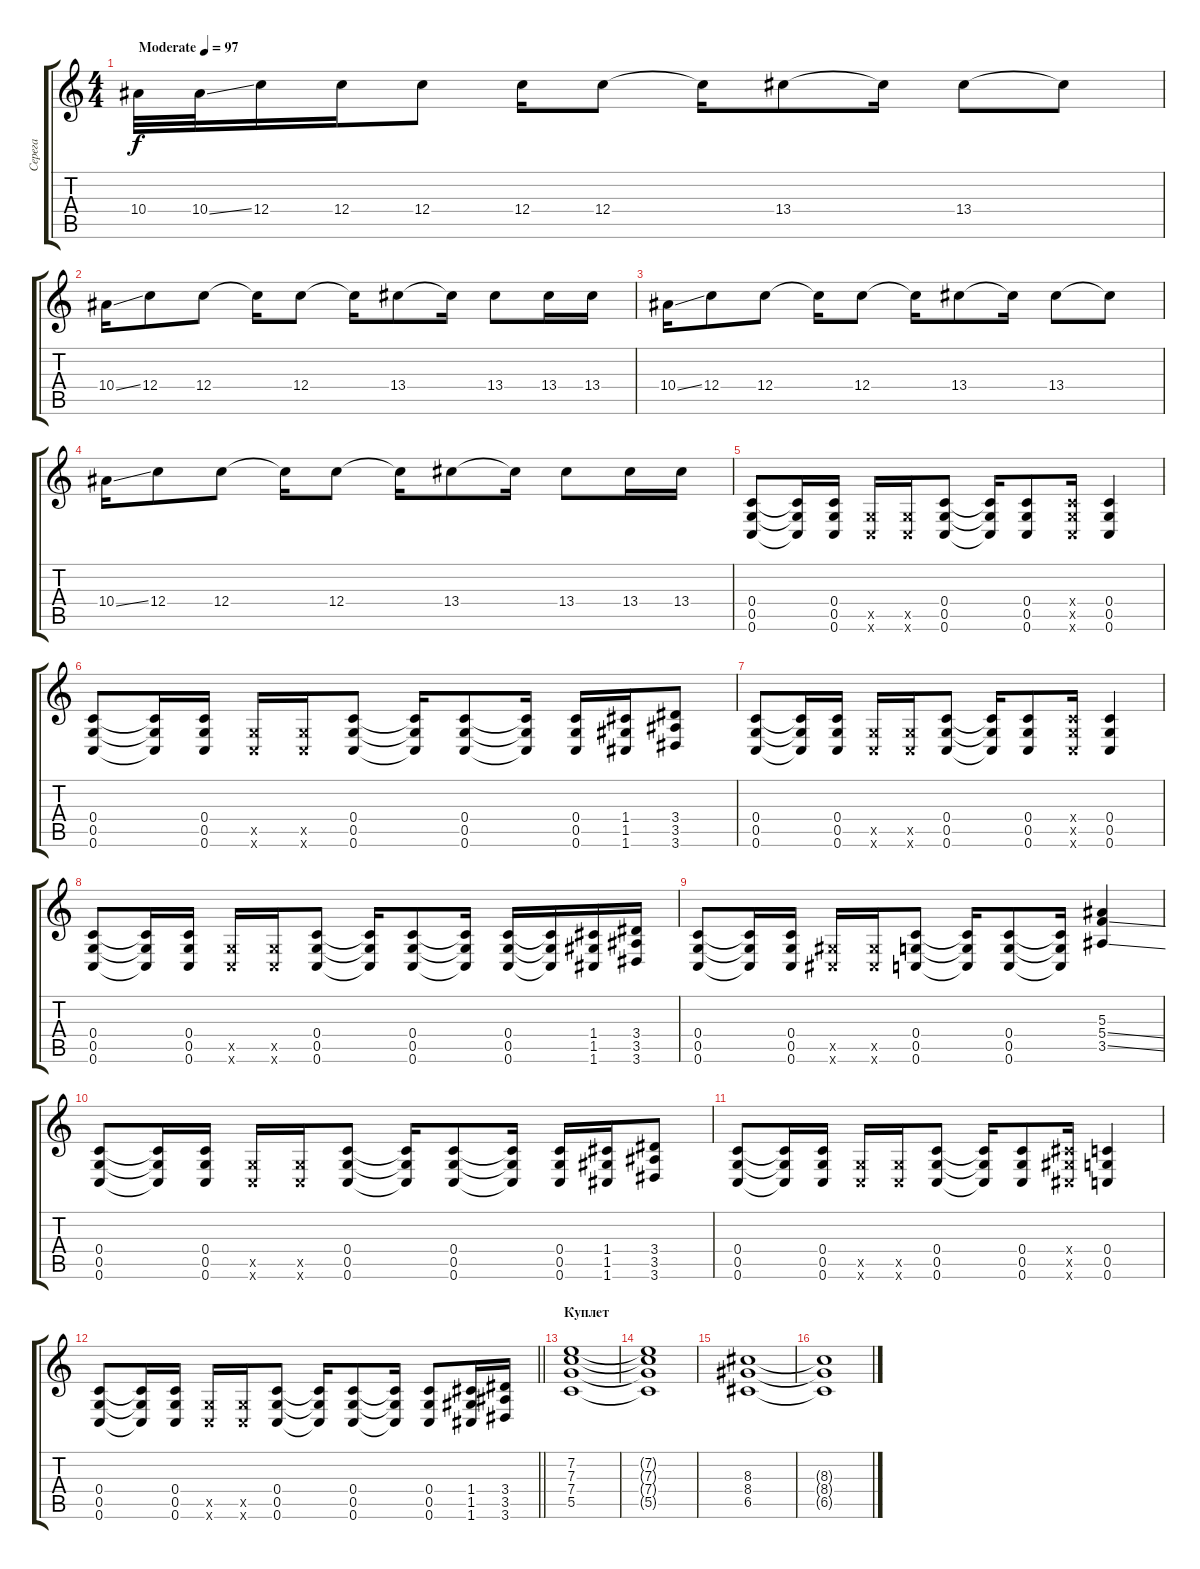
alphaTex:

\track ("Серега" "Серега") {instrument distortionguitar}
\staff {score tabs}
\tuning (D4 A3 F3 C3 G2 C2) {hide}
\ts (4 4)
\tempo (97 "Moderate")
\clef g2
\ks c
10.4.32{dy f instrument distortionguitar} 10.4{ss}.32 12.4.16 12.4.16 12.4.8 12.4.16 12.4.8 12.4{t}.16 13.4.8 13.4{t}.16 13.4.8 13.4{t}.8 |
10.4{ss}.16 12.4.8 12.4.8 12.4{t}.16 12.4.8 12.4{t}.16 13.4.8 13.4{t}.16 13.4.8 13.4.16 13.4.16 |
10.4{ss}.16 12.4.8 12.4.8 12.4{t}.16 12.4.8 12.4{t}.16 13.4.8 13.4{t}.16 13.4.8 13.4{t}.8 |
10.4{ss}.16 12.4.8 12.4.8 12.4{t}.16 12.4.8 12.4{t}.16 13.4.8 13.4{t}.16 13.4.8 13.4.16 13.4.16 |
(0.4 0.5 0.6).8 (0.4{t} 0.5{t} 0.6{t}).16 (0.4 0.5 0.6).16 (0.5{x} 0.6{x}).16 (0.5{x} 0.6{x}).16 (0.4 0.5 0.6).8 (0.4{t} 0.5{t} 0.6{t}).16 (0.4 0.5 0.6).8 (0.4{x} 0.5{x} 0.6{x}).16 (0.4 0.5 0.6).4 |
(0.4 0.5 0.6).8 (0.4{t} 0.5{t} 0.6{t}).16 (0.4 0.5 0.6).16 (0.5{x} 0.6{x}).16 (0.5{x} 0.6{x}).16 (0.4 0.5 0.6).8 (0.4{t} 0.5{t} 0.6{t}).16 (0.4 0.5 0.6).8 (0.4{t} 0.5{t} 0.6{t}).16 (0.4 0.5 0.6).16 (1.4 1.5 1.6).16 (3.4 3.5 3.6).8 |
(0.4 0.5 0.6).8 (0.4{t} 0.5{t} 0.6{t}).16 (0.4 0.5 0.6).16 (0.5{x} 0.6{x}).16 (0.5{x} 0.6{x}).16 (0.4 0.5 0.6).8 (0.4{t} 0.5{t} 0.6{t}).16 (0.4 0.5 0.6).8 (0.4{x} 0.5{x} 0.6{x}).16 (0.4 0.5 0.6).4 |
(0.4 0.5 0.6).8 (0.4{t} 0.5{t} 0.6{t}).16 (0.4 0.5 0.6).16 (0.5{x} 0.6{x}).16 (0.5{x} 0.6{x}).16 (0.4 0.5 0.6).8 (0.4{t} 0.5{t} 0.6{t}).16 (0.4 0.5 0.6).8 (0.4{t} 0.5{t} 0.6{t}).16 (0.4 0.5 0.6).16 (0.4{t} 0.5{t} 0.6{t}).16 (1.4 1.5 1.6).16 (3.4 3.5 3.6).16 |
(0.4 0.5 0.6).8 (0.4{t} 0.5{t} 0.6{t}).16 (0.4 0.5 0.6).16 (1.5{x} 1.6{x}).16 (1.5{x} 1.6{x}).16 (0.4 0.5 0.6).8 (0.4{t} 0.5{t} 0.6{t}).16 (0.4 0.5 0.6).8 (0.4{t} 0.5{t} 0.6{t}).16 (5.3 5.4{ss} 3.5{ss}).4 |
(0.4 0.5 0.6).8 (0.4{t} 0.5{t} 0.6{t}).16 (0.4 0.5 0.6).16 (0.5{x} 0.6{x}).16 (0.5{x} 0.6{x}).16 (0.4 0.5 0.6).8 (0.4{t} 0.5{t} 0.6{t}).16 (0.4 0.5 0.6).8 (0.4{t} 0.5{t} 0.6{t}).16 (0.4 0.5 0.6).16 (1.4 1.5 1.6).16 (3.4 3.5 3.6).8 |
(0.4 0.5 0.6).8 (0.4{t} 0.5{t} 0.6{t}).16 (0.4 0.5 0.6).16 (0.5{x} 0.6{x}).16 (0.5{x} 0.6{x}).16 (0.4 0.5 0.6).8 (0.4{t} 0.5{t} 0.6{t}).16 (0.4 0.5 0.6).8 (1.4{x} 1.5{x} 1.6{x}).16 (0.4 0.5 0.6).4 |
\barLineRight lightlight
(0.4 0.5 0.6).8 (0.4{t} 0.5{t} 0.6{t}).16 (0.4 0.5 0.6).16 (0.5{x} 0.6{x}).16 (0.5{x} 0.6{x}).16 (0.4 0.5 0.6).8 (0.4{t} 0.5{t} 0.6{t}).16 (0.4 0.5 0.6).8 (0.4{t} 0.5{t} 0.6{t}).16 (0.4 0.5 0.6).8 (1.4 1.5 1.6).16 (3.4 3.5 3.6).16 |
\section ("" "Куплет")
(7.2 7.3 7.4 5.5).1 |
(7.2{t} 7.3{t} 7.4{t} 5.5{t}).1 |
(8.3 8.4 6.5).1 |
(8.3{t} 8.4{t} 6.5{t}).1
